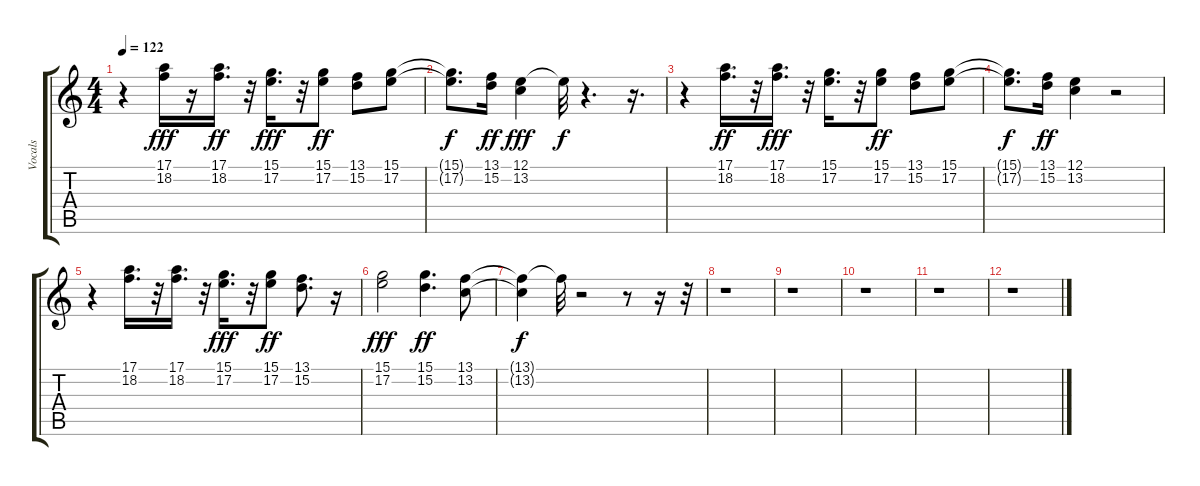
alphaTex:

\track ("Vocals" "Vocals") {instrument lead6voice}
\staff {score tabs}
\tuning (E4 B3 G3 D3 A2 E2) {hide}
\ts (4 4)
\tempo 122
\clef g2
\ks c
r.4{dy f} (17.1 18.2).16{dy fff} r.16 (17.1 18.2).16{d dy ff} r.32 (15.1 17.2).16{d dy fff} r.32 (15.1 17.2).8{dy ff} (13.1 15.2).8 (15.1 17.2).8 |
(15.1{t} 17.2{t}).8{d dy f} (13.1 15.2).16{dy ff} (12.1 13.2).4{dy fff} 12.1{t}.32{dy f} r.4{d} r.16{d} |
r.4 (17.1 18.2).16{d dy ff} r.32 (17.1 18.2).16{d dy fff} r.32 (15.1 17.2).16{d} r.32 (15.1 17.2).8{dy ff} (13.1 15.2).8 (15.1 17.2).8 |
(15.1{t} 17.2{t}).8{d dy f} (13.1 15.2).16{dy ff} (12.1 13.2).4 r.2 |
r.4 (17.1 18.2).16{d} r.32 (17.1 18.2).16{d} r.32 (15.1 17.2).16{d dy fff} r.32 (15.1 17.2).8{dy ff} (13.1 15.2).8{d} r.16 |
(15.1 17.2).2{dy fff} (15.1 15.2).4{d dy ff} (13.1 13.2).8 |
(13.1{t} 13.2{t}).4{dy f} 13.1{t}.32 r.2 r.8 r.16 r.32 |
r.1 |
r.1 |
r.1 |
r.1 |
r.1
